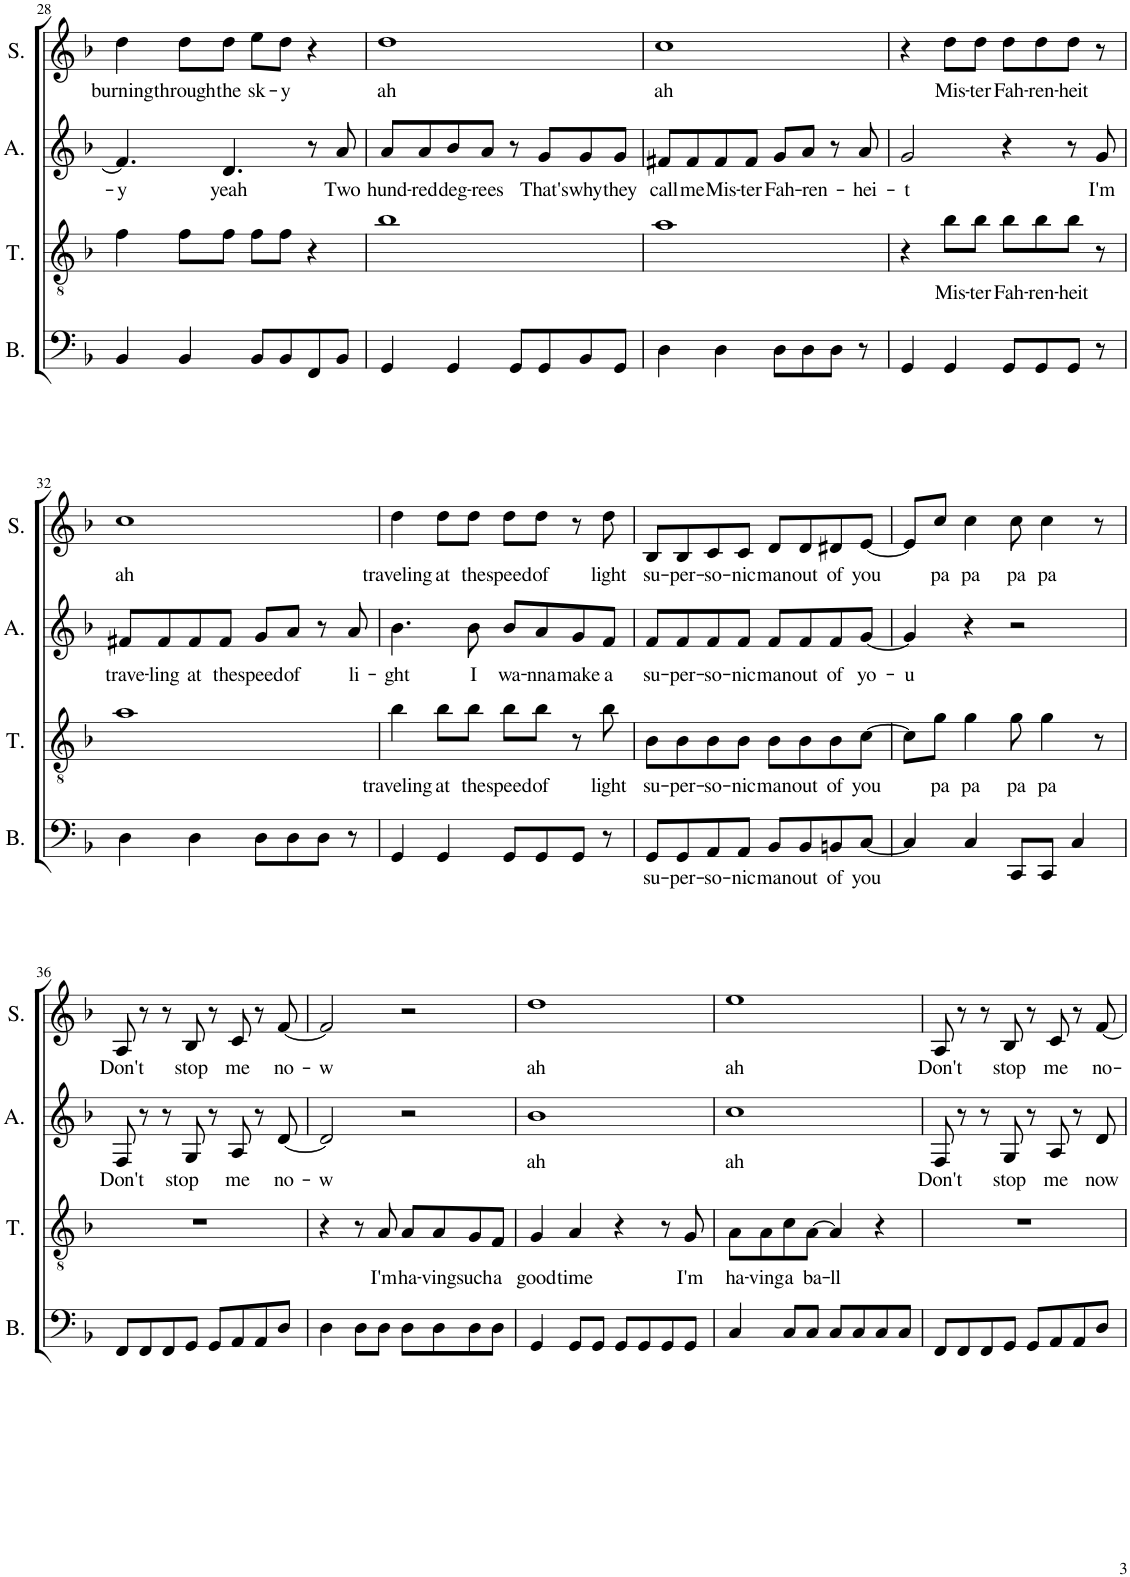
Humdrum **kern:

**kern	**text	**kern	**text	**kern	**text	**kern	**text
*part4	*part4	*part3	*part3	*part2	*part2	*part1	*part1
*staff4	*staff4	*staff3	*staff3	*staff2	*staff2	*staff1	*staff1
*I"Bass	*	*I"Tenor	*	*I"Alto	*	*I"Soprano	*
*I'B.	*	*I'T.	*	*I'A.	*	*I'S.	*
!!LO:PB:g=z
*clefF4	*	*clefGv2	*	*clefG2	*	*clefG2	*
*k[b-]	*	*k[b-]	*	*k[b-]	*	*k[b-]	*
*M4/4	*	*M4/4	*	*M4/4	*	*M4/4	*
=28	=28	=28	=28	=28	=28	=28	=28
!	!	!	!	!	!LO:LY:b	!	!LO:LY:b
4BB-/	.	4f\	.	4.f/]	-y	4dd\	burning
!	!	!	!	!	!	!	!LO:LY:b
4BB-/	.	8f\L	.	.	.	8dd\L	through
!	!	!	!	!	!LO:LY:b	!	!LO:LY:b
.	.	8f\J	.	4.d/	yeah	8dd\J	the
!	!	!	!	!	!	!	!LO:LY:b
8BB-/L	.	8f\L	.	.	.	8ee\L	sk-
!	!	!	!	!	!	!	!LO:LY:b
8BB-/	.	8f\J	.	.	.	8dd\J	-y
8FF/	.	4r	.	8r	.	4r	.
!	!	!	!	!	!LO:LY:b	!	!
8BB-/J	.	.	.	8a/	Two	.	.
=29	=29	=29	=29	=29	=29	=29	=29
!	!	!	!	!	!LO:LY:b	!	!LO:LY:b
4GG/	.	1b-	.	8a/L	hund-	1dd	ah
!	!	!	!	!	!LO:LY:b	!	!
.	.	.	.	8a/	-red	.	.
!	!	!	!	!	!LO:LY:b	!	!
4GG/	.	.	.	8b-/	deg-	.	.
!	!	!	!	!	!LO:LY:b	!	!
.	.	.	.	8a/J	-rees	.	.
8GG/L	.	.	.	8r	.	.	.
!	!	!	!	!	!LO:LY:b	!	!
8GG/	.	.	.	8g/L	That's	.	.
!	!	!	!	!	!LO:LY:b	!	!
8BB-/	.	.	.	8g/	why	.	.
!	!	!	!	!	!LO:LY:b	!	!
8GG/J	.	.	.	8g/J	they	.	.
=30	=30	=30	=30	=30	=30	=30	=30
!	!	!	!	!	!LO:LY:b	!	!LO:LY:b
4D\	.	1a	.	8f#X/L	call	1cc	ah
!	!	!	!	!	!LO:LY:b	!	!
.	.	.	.	8f#/	me	.	.
!	!	!	!	!	!LO:LY:b	!	!
4D\	.	.	.	8f#/	Mis-	.	.
!	!	!	!	!	!LO:LY:b	!	!
.	.	.	.	8f#/J	-ter	.	.
!	!	!	!	!	!LO:LY:b	!	!
8D\L	.	.	.	8g/L	Fah-	.	.
!	!	!	!	!	!LO:LY:b	!	!
8D\	.	.	.	8a/J	-ren-	.	.
8D\J	.	.	.	8r	.	.	.
!	!	!	!	!	!LO:LY:b	!	!
8r	.	.	.	8a/	-hei-	.	.
=31	=31	=31	=31	=31	=31	=31	=31
!	!	!	!	!	!LO:LY:b	!	!
4GG/	.	4r	.	2g/	-t	4r	.
!	!	!	!LO:LY:b	!	!	!	!LO:LY:b
4GG/	.	8b-\L	Mis-	.	.	8dd\L	Mis-
!	!	!	!LO:LY:b	!	!	!	!LO:LY:b
.	.	8b-\J	-ter	.	.	8dd\J	-ter
!	!	!	!LO:LY:b	!	!	!	!LO:LY:b
8GG/L	.	8b-\L	Fah-	4r	.	8dd\L	Fah-
!	!	!	!LO:LY:b	!	!	!	!LO:LY:b
8GG/	.	8b-\	-ren-	.	.	8dd\	-ren-
!	!	!	!LO:LY:b	!	!	!	!LO:LY:b
8GG/J	.	8b-\J	-heit	8r	.	8dd\J	-heit
!	!	!	!	!	!LO:LY:b	!	!
8r	.	8r	.	8g/	I'm	8r	.
!!LO:LB:g=z
=32	=32	=32	=32	=32	=32	=32	=32
!	!	!	!	!	!LO:LY:b	!	!LO:LY:b
4D\	.	1a	.	8f#X/L	trave-	1cc	ah
!	!	!	!	!	!LO:LY:b	!	!
.	.	.	.	8f#/	-ling	.	.
!	!	!	!	!	!LO:LY:b	!	!
4D\	.	.	.	8f#/	at	.	.
!	!	!	!	!	!LO:LY:b	!	!
.	.	.	.	8f#/J	the	.	.
!	!	!	!	!	!LO:LY:b	!	!
8D\L	.	.	.	8g/L	speed	.	.
!	!	!	!	!	!LO:LY:b	!	!
8D\	.	.	.	8a/J	of	.	.
8D\J	.	.	.	8r	.	.	.
!	!	!	!	!	!LO:LY:b	!	!
8r	.	.	.	8a/	li-	.	.
=33	=33	=33	=33	=33	=33	=33	=33
!	!	!	!LO:LY:b	!	!LO:LY:b	!	!LO:LY:b
4GG/	.	4b-\	traveling	4.b-\	-ght	4dd\	traveling
!	!	!	!LO:LY:b	!	!	!	!LO:LY:b
4GG/	.	8b-\L	at	.	.	8dd\L	at
!	!	!	!LO:LY:b	!	!LO:LY:b	!	!LO:LY:b
.	.	8b-\J	the	8b-\	I	8dd\J	the
!	!	!	!LO:LY:b	!	!LO:LY:b	!	!LO:LY:b
8GG/L	.	8b-\L	speed	8b-/L	wa-	8dd\L	speed
!	!	!	!LO:LY:b	!	!LO:LY:b	!	!LO:LY:b
8GG/	.	8b-\J	of	8a/	-nna	8dd\J	of
!	!	!	!	!	!LO:LY:b	!	!
8GG/J	.	8r	.	8g/	make	8r	.
!	!	!	!LO:LY:b	!	!LO:LY:b	!	!LO:LY:b
8r	.	8b-\	light	8f/J	a	8dd\	light
=34	=34	=34	=34	=34	=34	=34	=34
!	!LO:LY:b	!	!LO:LY:b	!	!LO:LY:b	!	!LO:LY:b
8GG/L	su-	8B-\L	su-	8f/L	su-	8B-/L	su-
!	!LO:LY:b	!	!LO:LY:b	!	!LO:LY:b	!	!LO:LY:b
8GG/	-per-	8B-\	-per-	8f/	-per-	8B-/	-per-
!	!LO:LY:b	!	!LO:LY:b	!	!LO:LY:b	!	!LO:LY:b
8AA/	-so-	8B-\	-so-	8f/	-so-	8c/	-so-
!	!LO:LY:b	!	!LO:LY:b	!	!LO:LY:b	!	!LO:LY:b
8AA/J	-nic	8B-\J	-nic	8f/J	-nic	8c/J	-nic
!	!LO:LY:b	!	!LO:LY:b	!	!LO:LY:b	!	!LO:LY:b
8BB-/L	man	8B-\L	man	8f/L	man	8d/L	man
!	!LO:LY:b	!	!LO:LY:b	!	!LO:LY:b	!	!LO:LY:b
8BB-/	out	8B-\	out	8f/	out	8d/	out
!	!LO:LY:b	!	!LO:LY:b	!	!LO:LY:b	!	!LO:LY:b
8BBn/	of	8B-\	of	8f/	of	8d#X/	of
!	!LO:LY:b	!	!LO:LY:b	!	!LO:LY:b	!	!LO:LY:b
[8C/J	you	[8c\J	you	[8g/J	yo-	[8e/J	you
=35	=35	=35	=35	=35	=35	=35	=35
!	!	!	!	!	!LO:LY:b	!	!
4C/]	.	8c\L]	.	4g/]	-u	8e/L]	.
!	!	!	!LO:LY:b	!	!	!	!LO:LY:b
.	.	8g\J	pa	.	.	8cc/J	pa
!	!	!	!LO:LY:b	!	!	!	!LO:LY:b
4C/	.	4g\	pa	4r	.	4cc\	pa
!	!	!	!LO:LY:b	!	!	!	!LO:LY:b
8CC/L	.	8g\	pa	2r	.	8cc\	pa
!	!	!	!LO:LY:b	!	!	!	!LO:LY:b
8CC/J	.	4g\	pa	.	.	4cc\	pa
4C/	.	.	.	.	.	.	.
.	.	8r	.	.	.	8r	.
!!LO:LB:g=z
=36	=36	=36	=36	=36	=36	=36	=36
!	!	!	!	!	!LO:LY:b	!	!LO:LY:b
8FF/L	.	1r	.	8F/	Don't	8A/	Don't
8FF/	.	.	.	8r	.	8r	.
8FF/	.	.	.	8r	.	8r	.
!	!	!	!	!	!LO:LY:b	!	!LO:LY:b
8GG/J	.	.	.	8G/	stop	8B-/	stop
8GG/L	.	.	.	8r	.	8r	.
!	!	!	!	!	!LO:LY:b	!	!LO:LY:b
8AA/	.	.	.	8A/	me	8c/	me
8AA/	.	.	.	8r	.	8r	.
!	!	!	!	!	!LO:LY:b	!	!LO:LY:b
8D/J	.	.	.	[8d/	no-	[8f/	no-
=37	=37	=37	=37	=37	=37	=37	=37
!	!	!	!	!	!LO:LY:b	!	!LO:LY:b
4D\	.	4r	.	2d/]	-w	2f/]	-w
8D\L	.	8r	.	.	.	.	.
!	!	!	!LO:LY:b	!	!	!	!
8D\J	.	8A/	I'm	.	.	.	.
!	!	!	!LO:LY:b	!	!	!	!
8D\L	.	8A/L	ha-	2r	.	2r	.
!	!	!	!LO:LY:b	!	!	!	!
8D\	.	8A/	-ving	.	.	.	.
!	!	!	!LO:LY:b	!	!	!	!
8D\	.	8G/	such	.	.	.	.
!	!	!	!LO:LY:b	!	!	!	!
8D\J	.	8F/J	a	.	.	.	.
=38	=38	=38	=38	=38	=38	=38	=38
!	!	!	!LO:LY:b	!	!LO:LY:b	!	!LO:LY:b
4GG/	.	4G/	good	1b-	ah	1dd	ah
!	!	!	!LO:LY:b	!	!	!	!
8GG/L	.	4A/	time	.	.	.	.
8GG/J	.	.	.	.	.	.	.
8GG/L	.	4r	.	.	.	.	.
8GG/	.	.	.	.	.	.	.
8GG/	.	8r	.	.	.	.	.
!	!	!	!LO:LY:b	!	!	!	!
8GG/J	.	8G/	I'm	.	.	.	.
=39	=39	=39	=39	=39	=39	=39	=39
!	!	!	!LO:LY:b	!	!LO:LY:b	!	!LO:LY:b
4C/	.	8A\L	ha-	1cc	ah	1ee	ah
!	!	!	!LO:LY:b	!	!	!	!
.	.	8A\	-ving	.	.	.	.
!	!	!	!LO:LY:b	!	!	!	!
8C/L	.	8c\	a	.	.	.	.
!	!	!	!LO:LY:b	!	!	!	!
8C/J	.	[8A\J	ba-	.	.	.	.
!	!	!	!LO:LY:b	!	!	!	!
8C/L	.	4A/]	-ll	.	.	.	.
8C/	.	.	.	.	.	.	.
8C/	.	4r	.	.	.	.	.
8C/J	.	.	.	.	.	.	.
=40	=40	=40	=40	=40	=40	=40	=40
!	!	!	!	!	!LO:LY:b	!	!LO:LY:b
8FF/L	.	1r	.	8F/	Don't	8A/	Don't
8FF/	.	.	.	8r	.	8r	.
8FF/	.	.	.	8r	.	8r	.
!	!	!	!	!	!LO:LY:b	!	!LO:LY:b
8GG/J	.	.	.	8G/	stop	8B-/	stop
8GG/L	.	.	.	8r	.	8r	.
!	!	!	!	!	!LO:LY:b	!	!LO:LY:b
8AA/	.	.	.	8A/	me	8c/	me
8AA/	.	.	.	8r	.	8r	.
!	!	!	!	!	!LO:LY:b	!	!LO:LY:b
8D/J	.	.	.	8d/	now	[8f/	no-
=	=	=	=	=	=	=	=
*-	*-	*-	*-	*-	*-	*-	*-
